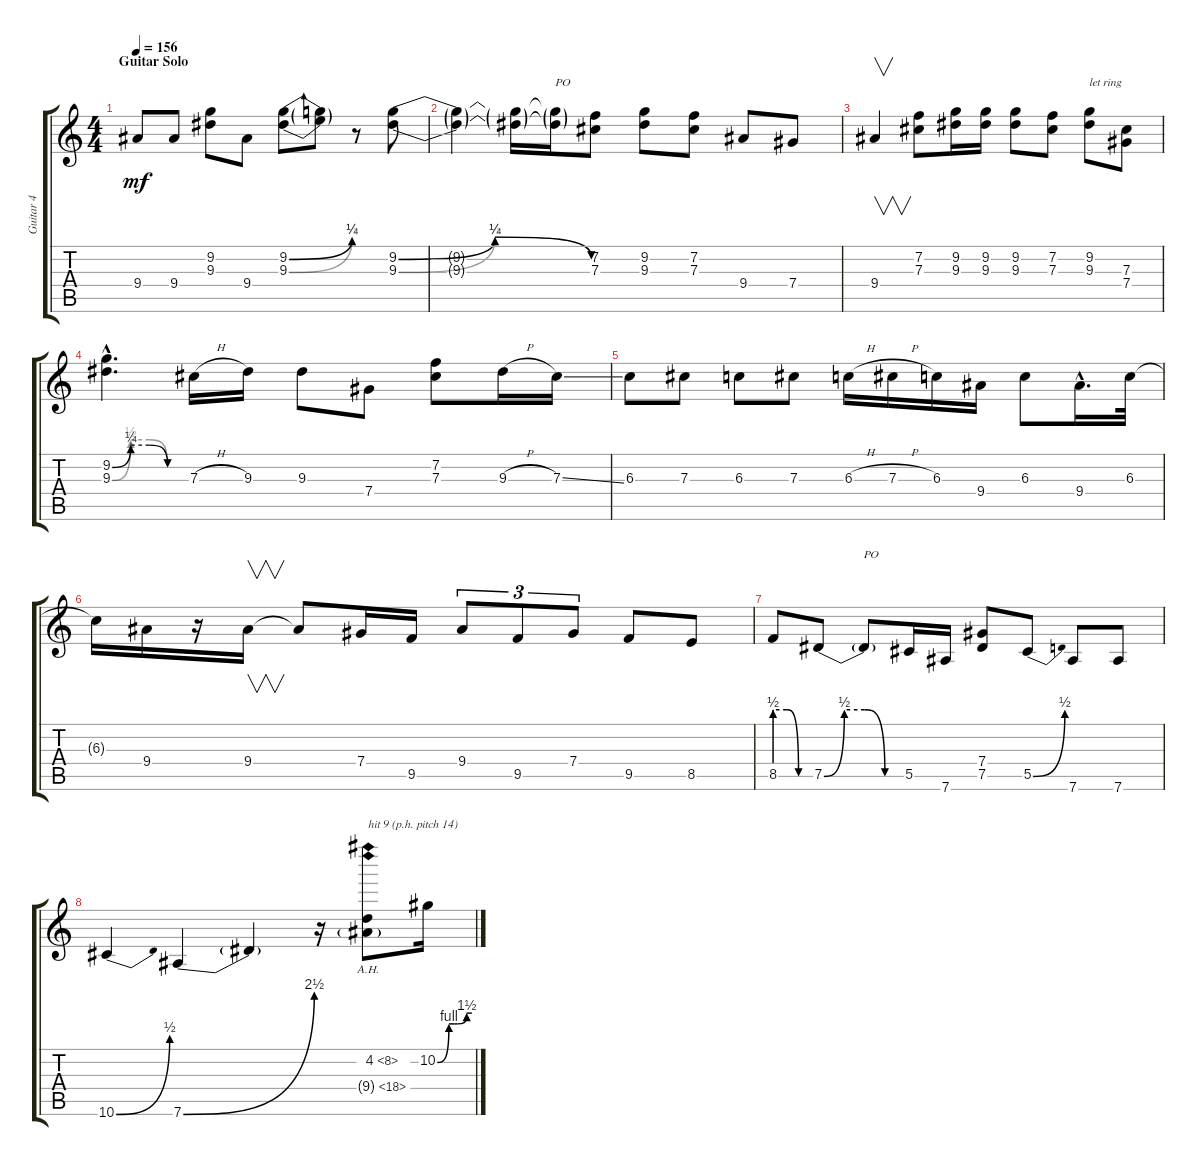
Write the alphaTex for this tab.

\track ("Guitar 4" "Guitar 4") {instrument distortionguitar}
\staff {score tabs}
\tuning (Eb4 Bb3 Gb3 Db3 Ab2 Eb2) {hide}
\ts (4 4)
\section ("" "Guitar Solo")
\tempo 156
\clef g2
\ks c
9.4{t}.8{dy mf} 9.4.8 (9.2 9.3).8 9.4.8 (9.2{be (bend 0 0 60 1)} 9.3{be (bend 0 0 60 2)}).8 (9.2{t} 9.3{t}).8 r.8 (9.2{be (bendrelease 0 0 30 1 50 1 60 0)} 9.3{be (bendrelease 0 0 30 2 50 2 60 0)}).8 |
(9.2{t} 9.3{t}).4 (9.2{t} 9.3{t}).16 (9.2{t} 9.3{t}).16{txt "PO"} (7.2 7.3).8 (9.2 9.3).8 (7.2 7.3).8 9.4.8 7.4.8 |
9.4.4{v} (7.2 7.3).8 (9.2 9.3).16 (9.2 9.3).16 (9.2 9.3).8 (7.2 7.3).8 (9.2 9.3).8{txt "let ring"} (7.3 7.4).8 |
(9.2{be (custom 0 0 15 1 30 1 45 0 60 0) hac} 9.3{be (custom 0 0 15 2 30 2 45 0 60 0) hac}).4{d} 7.3{h}.16 9.3.16 9.3.8 7.4.8 (7.2 7.3).8 9.3{h}.16 7.3{ss}.16 |
6.3.8 7.3.8 6.3.8 7.3.8 6.3{h}.16 7.3{h}.16 6.3.16 9.4.16 6.3.8 9.4{hac}.16{d} 6.3.32 |
6.3{t}.16 9.4.16 r.16 9.4.16{v} 9.4{t}.8 7.4.16 9.5.16 9.4.8{tu (3 2)} 9.5.8{tu (3 2)} 7.4.8{tu (3 2)} 9.5.8 8.5.8 |
8.5{be (custom 0 2 20 2 40 0 60 0)}.8 7.5{be (custom 0 0 15 2 30 2 45 0 60 0)}.8 7.5{t}.8{txt "PO"} 5.5.16 7.6.16 (7.4 7.5).8 5.5{be (bend 0 0 60 2)}.8 7.6.8 7.6.8 |
10.6{be (bend 0 0 60 2)}.4 7.6{be (bend 0 0 60 10)}.4 7.6{t}.4 r.16 (4.2{ah 4} 9.4{ah 9 g}).8{txt "hit 9 (p.h. pitch 14)"} 10.2{be (custom 0 0 20 4 30 4 35 4 51 6 60 6)}.16
